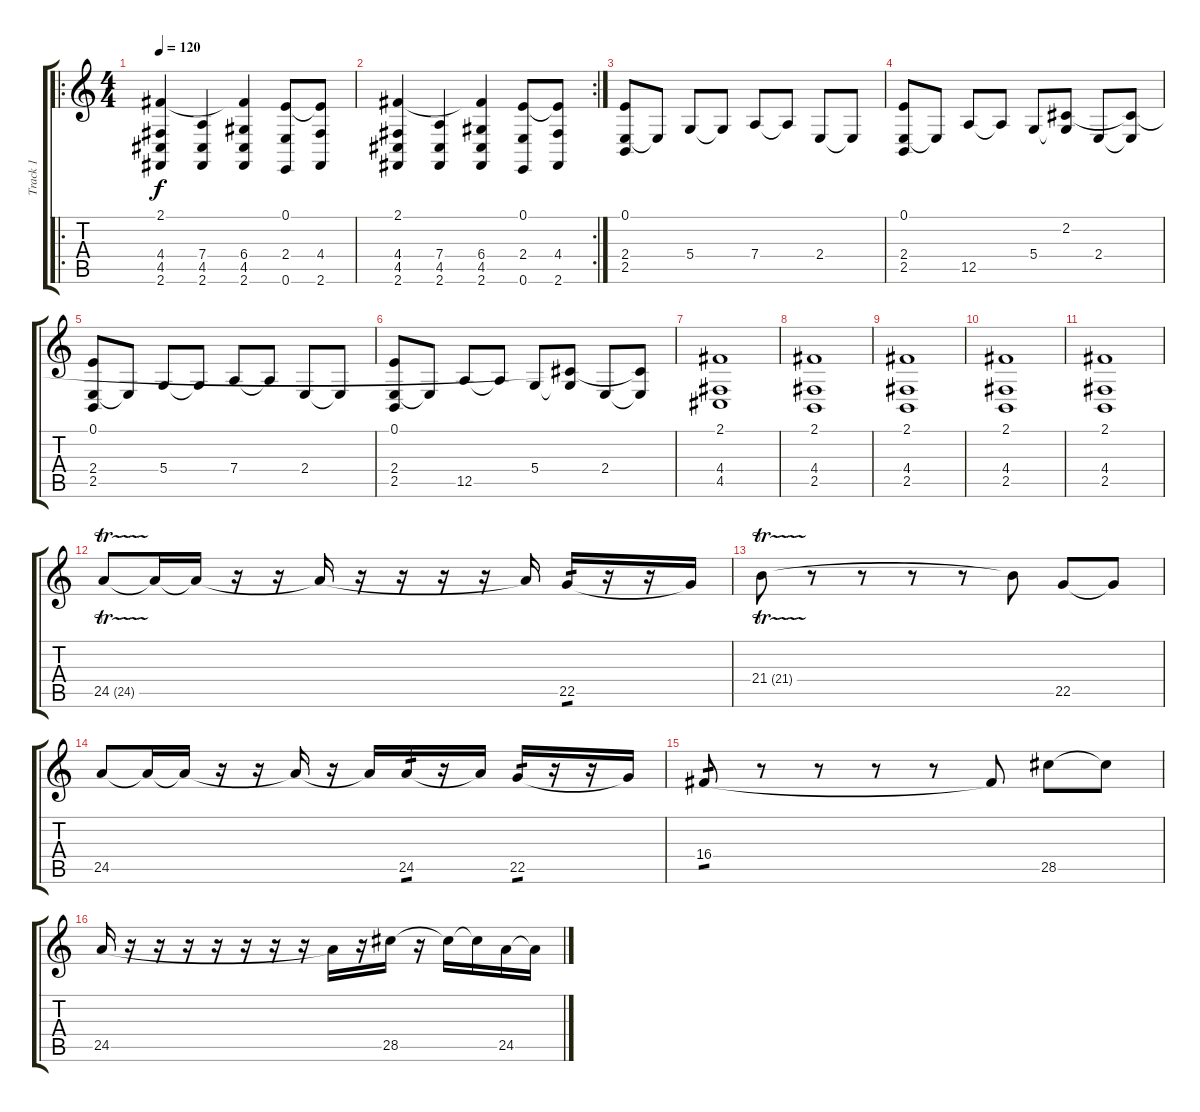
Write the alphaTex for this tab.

\track ("Track 1" "Track 1") {instrument bagpipe}
\staff {score tabs}
\tuning (E4 B3 G3 D3 A2 E2) {hide}
\ro
\ts (4 4)
\tempo 120
\clef g2
\ks c
(2.1 4.4 4.5 2.6).4{dy f} (7.4 4.5 2.6).4 (2.1{t} 6.4 4.5 2.6).4 (0.1 2.4 0.6).8 (0.1{t} 4.4 2.6).8 |
\rc 2
(2.1 4.4 4.5 2.6).4 (7.4 4.5 2.6).4 (2.1{t} 6.4 4.5 2.6).4 (0.1 2.4 0.6).8 (0.1{t} 4.4 2.6).8 |
(0.1 2.4 2.5).8 2.4{t}.8 5.4.8 5.4{t}.8 7.4.8 7.4{t}.8 2.4.8 2.4{t}.8 |
(0.1 2.4 2.5).8 2.4{t}.8 12.5.8 12.5{t}.8 5.4.8 (2.2 5.4{t}).8 2.4.8 (2.2{t} 2.4{t}).8 |
(0.1 2.4 2.5).8 2.4{t}.8 5.4.8 5.4{t}.8 7.4.8 7.4{t}.8 2.4.8 2.4{t}.8 |
(0.1 2.4 2.5).8 2.4{t}.8 12.5.8 12.5{t}.8 5.4.8 (2.2{t} 5.4{t}).8 2.4.8 (2.2{t} 2.4{t}).8 |
(2.1 4.4 4.5).1 |
(2.1 4.4 2.5).1 |
(2.1 4.4 2.5).1 |
(2.1 4.4 2.5).1 |
(2.1 4.4 2.5).1 |
24.5{tr (24 16)}.8 24.5{t}.16 24.5{t}.16 r.16 r.16 24.5{t}.16 r.16 r.16 r.16 r.16 24.5{t}.16 22.5.16{tp 1} r.16 r.16 22.5{t}.16 |
21.4{tr (21 16)}.8 r.8 r.8 r.8 r.8 21.4{t}.8 22.5.8 22.5{t}.8 |
24.5.8 24.5{t}.16 24.5{t}.16 r.16 r.16 24.5{t}.16 r.16 24.5{t}.16 24.5.16{tp 1} r.16 24.5{t}.16 22.5.16{tp 1} r.16 r.16 22.5{t}.16 |
16.4.8{tp 1} r.8 r.8 r.8 r.8 16.4{t}.8 28.5.8 28.5{t}.8 |
24.5.16 r.16 r.16 r.16 r.16 r.16 r.16 r.16 24.5{t}.16 r.16 28.5.16 r.16 28.5{t}.16 28.5{t}.16 24.5.16 24.5{t}.16
